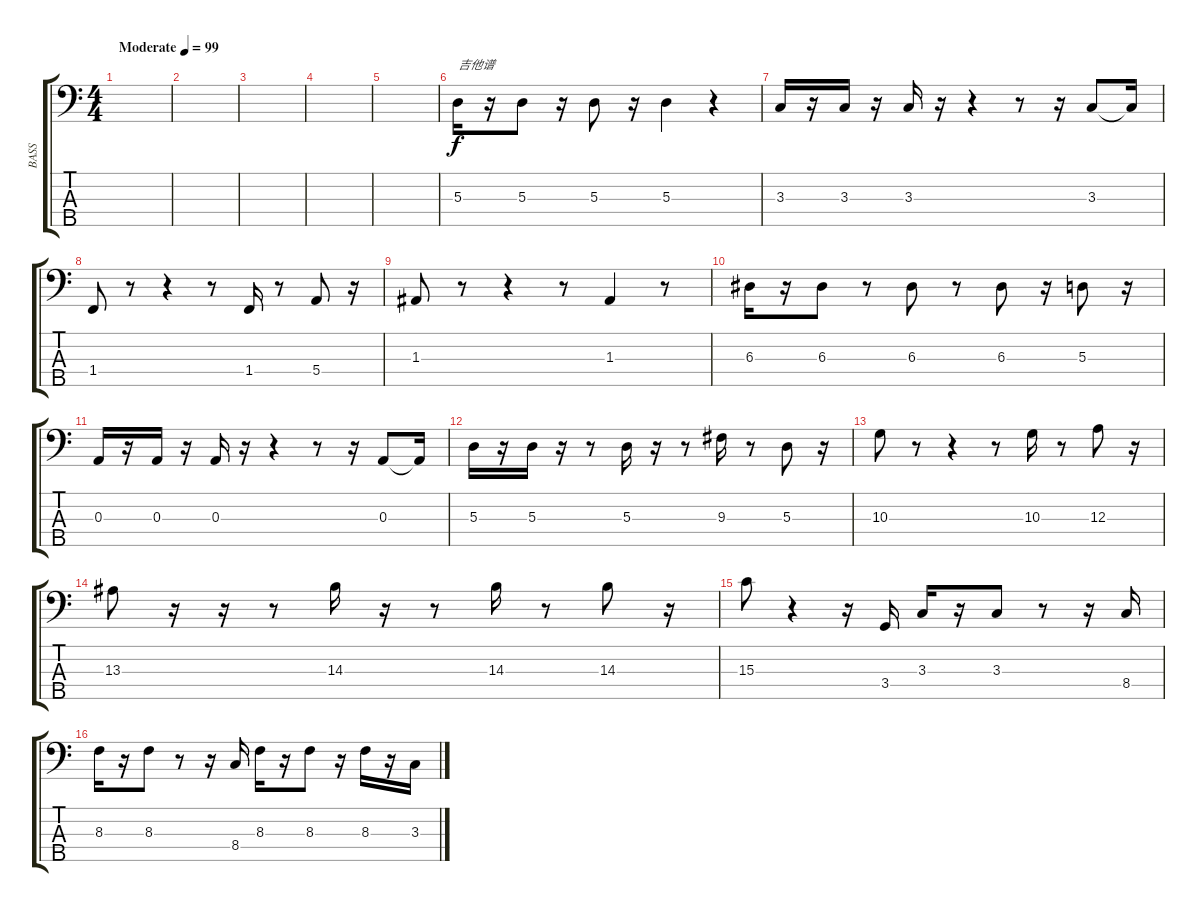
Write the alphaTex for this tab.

\track ("BASS" "BASS") {instrument electricbassfinger}
\staff {score tabs}
\tuning (G2 D2 A1 E1 B0) {hide}
\ts (4 4)
\tempo (99 "Moderate")
\clef f4
\ks c
|
|
|
|
|
5.3.16{txt "吉他谱" volume 6} r.16 5.3.8 r.16 5.3.8 r.16 5.3.4 r.4 |
3.3.16 r.16 3.3.16 r.16 3.3.16 r.16 r.4 r.8 r.16 3.3.8 3.3{t}.16 |
1.4.8 r.8 r.4 r.8 1.4.16 r.8 5.4.8 r.16 |
1.3.8 r.8 r.4 r.8 1.3.4 r.8 |
6.3.16 r.16 6.3.8 r.8 6.3.8 r.8 6.3.8 r.16 5.3.8 r.16 |
0.3.16 r.16 0.3.16 r.16 0.3.16 r.16 r.4 r.8 r.16 0.3.8 0.3{t}.16 |
5.3.16 r.16 5.3.16 r.16 r.8 5.3.16 r.16 r.8 9.3.16 r.8 5.3.8 r.16 |
10.3.8 r.8 r.4 r.8 10.3.16 r.8 12.3.8 r.16 |
13.3.8 r.16 r.16 r.8 14.3.16 r.16 r.8 14.3.16 r.8 14.3.8 r.16 |
15.3.8 r.4 r.16 3.4.16 3.3.16 r.16 3.3.8 r.8 r.16 8.4.16 |
8.3.16 r.16 8.3.8 r.8 r.16 8.4.16 8.3.16 r.16 8.3.8 r.16 8.3.16 r.16 3.3.16
